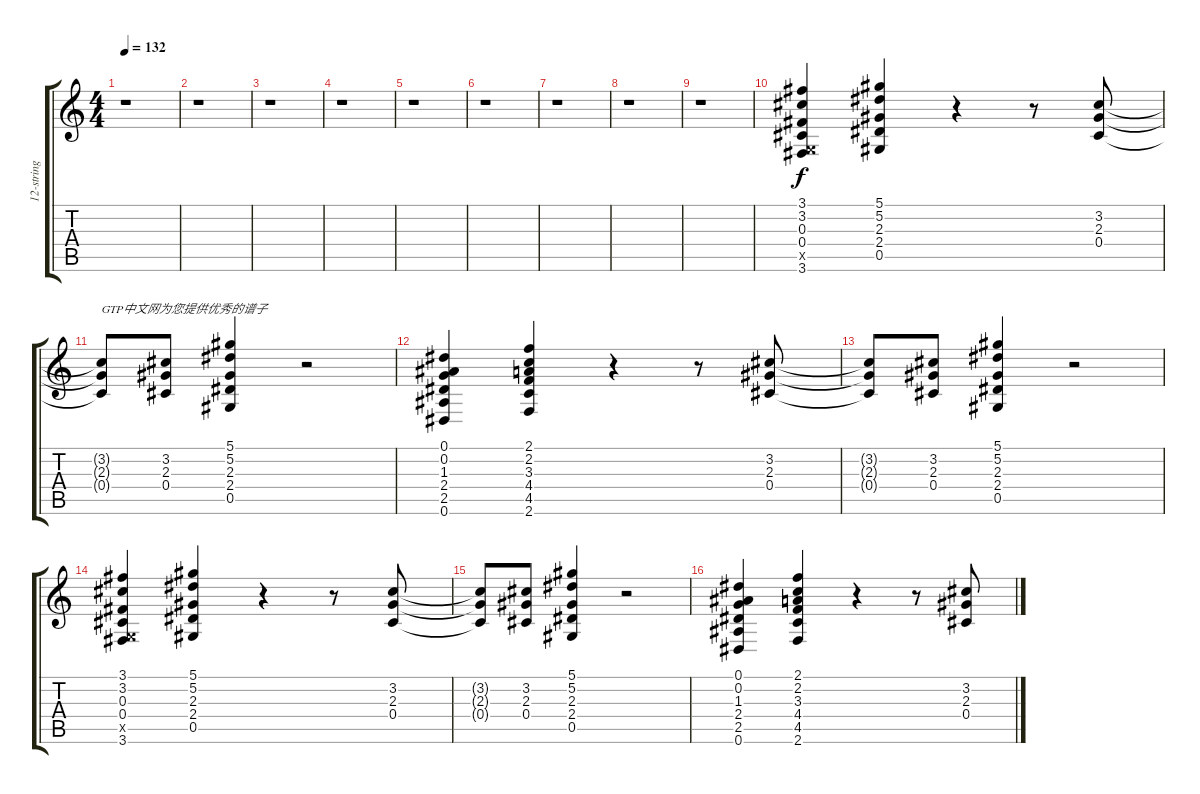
\track ("12-string" "12-string") {instrument acousticguitarsteel}
\staff {score tabs}
\tuning (Eb4 Bb3 Gb3 Db3 Ab2 Eb2) {hide}
\ts (4 4)
\tempo 132
\clef g2
\ks c
r.1{dy f instrument acousticguitarsteel} |
r.1 |
r.1 |
r.1 |
r.1 |
r.1 |
r.1 |
r.1 |
r.1 |
(3.1 3.2 0.3 0.4 -1.5{x} 3.6).4 (5.1 5.2 2.3 2.4 0.5).4 r.4 r.8 (3.2 2.3 0.4).8 |
(3.2{t} 2.3{t} 0.4{t}).8{txt "GTP中文网为您提供优秀的谱子"} (3.2 2.3 0.4).8 (5.1 5.2 2.3 2.4 0.5).4 r.2 |
(0.1 0.2 1.3 2.4 2.5 0.6).4 (2.1 2.2 3.3 4.4 4.5 2.6).4 r.4 r.8 (3.2 2.3 0.4).8 |
(3.2{t} 2.3{t} 0.4{t}).8 (3.2 2.3 0.4).8 (5.1 5.2 2.3 2.4 0.5).4 r.2 |
(3.1 3.2 0.3 0.4 -1.5{x} 3.6).4 (5.1 5.2 2.3 2.4 0.5).4 r.4 r.8 (3.2 2.3 0.4).8 |
(3.2{t} 2.3{t} 0.4{t}).8 (3.2 2.3 0.4).8 (5.1 5.2 2.3 2.4 0.5).4 r.2 |
(0.1 0.2 1.3 2.4 2.5 0.6).4 (2.1 2.2 3.3 4.4 4.5 2.6).4 r.4 r.8 (3.2 2.3 0.4).8
